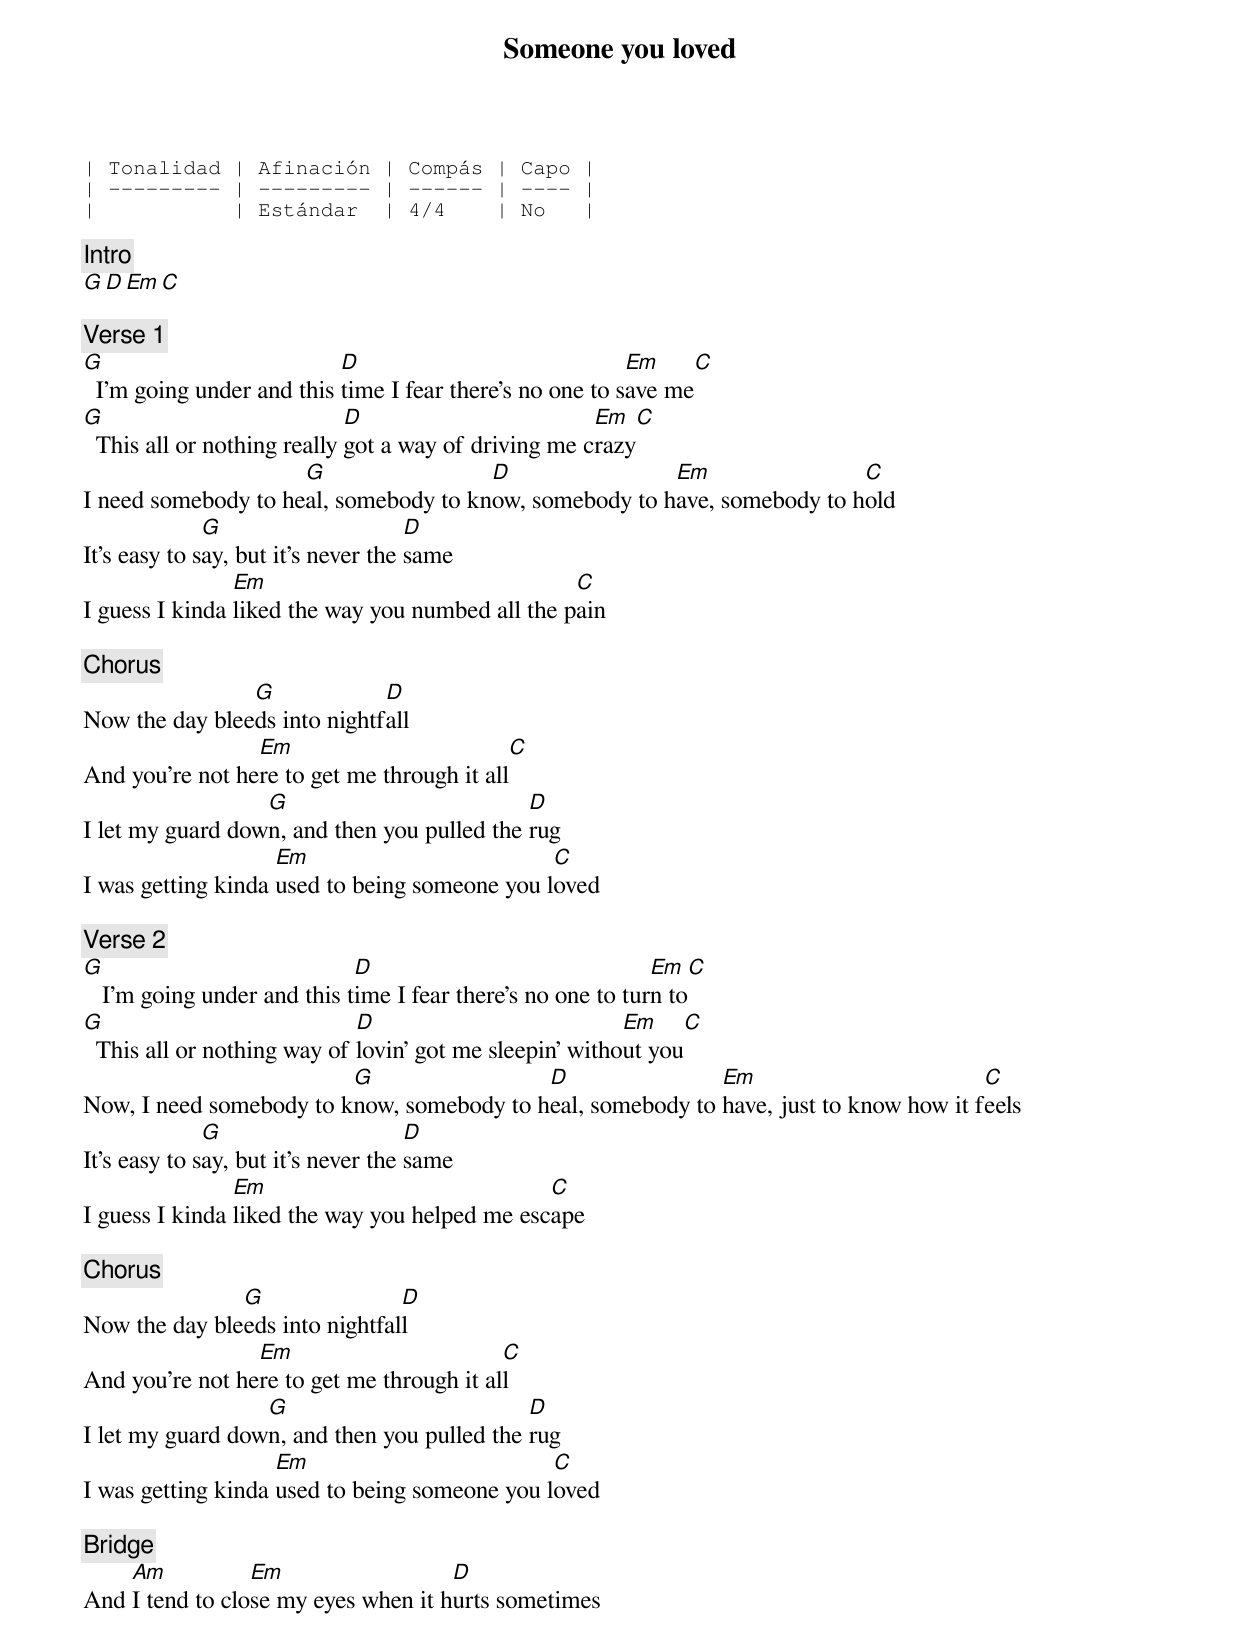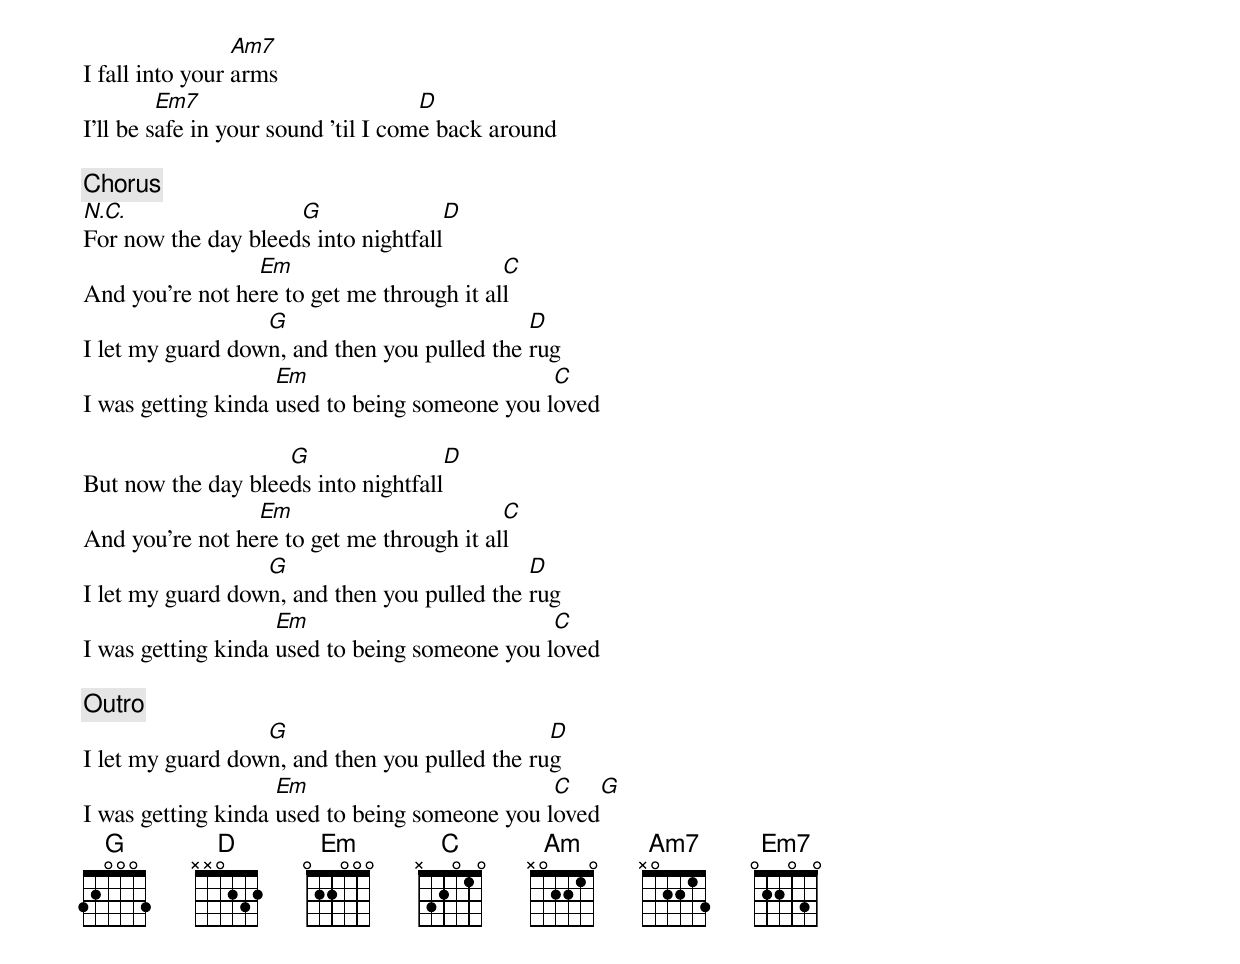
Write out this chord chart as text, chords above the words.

Someone you loved

| Tonalidad | Afinación | Compás | Capo |
| --------- | --------- | ------ | ---- |
|           | Estándar  | 4/4    | No   |

[Intro]
G   D   Em  C

[Verse 1]
G                          D                              Em     C
  I'm going under and this time I fear there's no one to save me
G                            D                        Em     C
  This all or nothing really got a way of driving me crazy
                     G                 D                Em                C
I need somebody to heal, somebody to know, somebody to have, somebody to hold
              G                      D
It's easy to say, but it's never the same
                Em                                C
I guess I kinda liked the way you numbed all the pain

[Chorus]
                G             D
Now the day bleeds into nightfall
                 Em                         C
And you're not here to get me through it all
                  G                          D
I let my guard down, and then you pulled the rug
                    Em                         C
I was getting kinda used to being someone you loved

[Verse 2]
G                            D                               Em     C
   I'm going under and this time I fear there's no one to turn to
G                            D                           Em     C
  This all or nothing way of lovin' got me sleepin' without you
                         G                 D                Em                         C
Now, I need somebody to know, somebody to heal, somebody to have, just to know how it feels
              G                      D
It's easy to say, but it's never the same
                Em                             C
I guess I kinda liked the way you helped me escape

[Chorus]
               G                D
Now the day bleeds into nightfall
                 Em                        C
And you're not here to get me through it all
                  G                          D
I let my guard down, and then you pulled the rug
                    Em                         C
I was getting kinda used to being someone you loved

[Bridge]
    Am           Em                  D
And I tend to close my eyes when it hurts sometimes
                 Am7
I fall into your arms
         Em7                         D
I'll be safe in your sound 'til I come back around

[Chorus]
N.C.                 G                D
For now the day bleeds into nightfall
                 Em                        C
And you're not here to get me through it all
                  G                          D
I let my guard down, and then you pulled the rug
                    Em                         C
I was getting kinda used to being someone you loved

                    G                D
But now the day bleeds into nightfall
                 Em                        C
And you're not here to get me through it all
                  G                          D
I let my guard down, and then you pulled the rug
                    Em                         C
I was getting kinda used to being someone you loved

[Outro]
                  G                            D
I let my guard down, and then you pulled the rug
                    Em                         C     G
I was getting kinda used to being someone you loved
